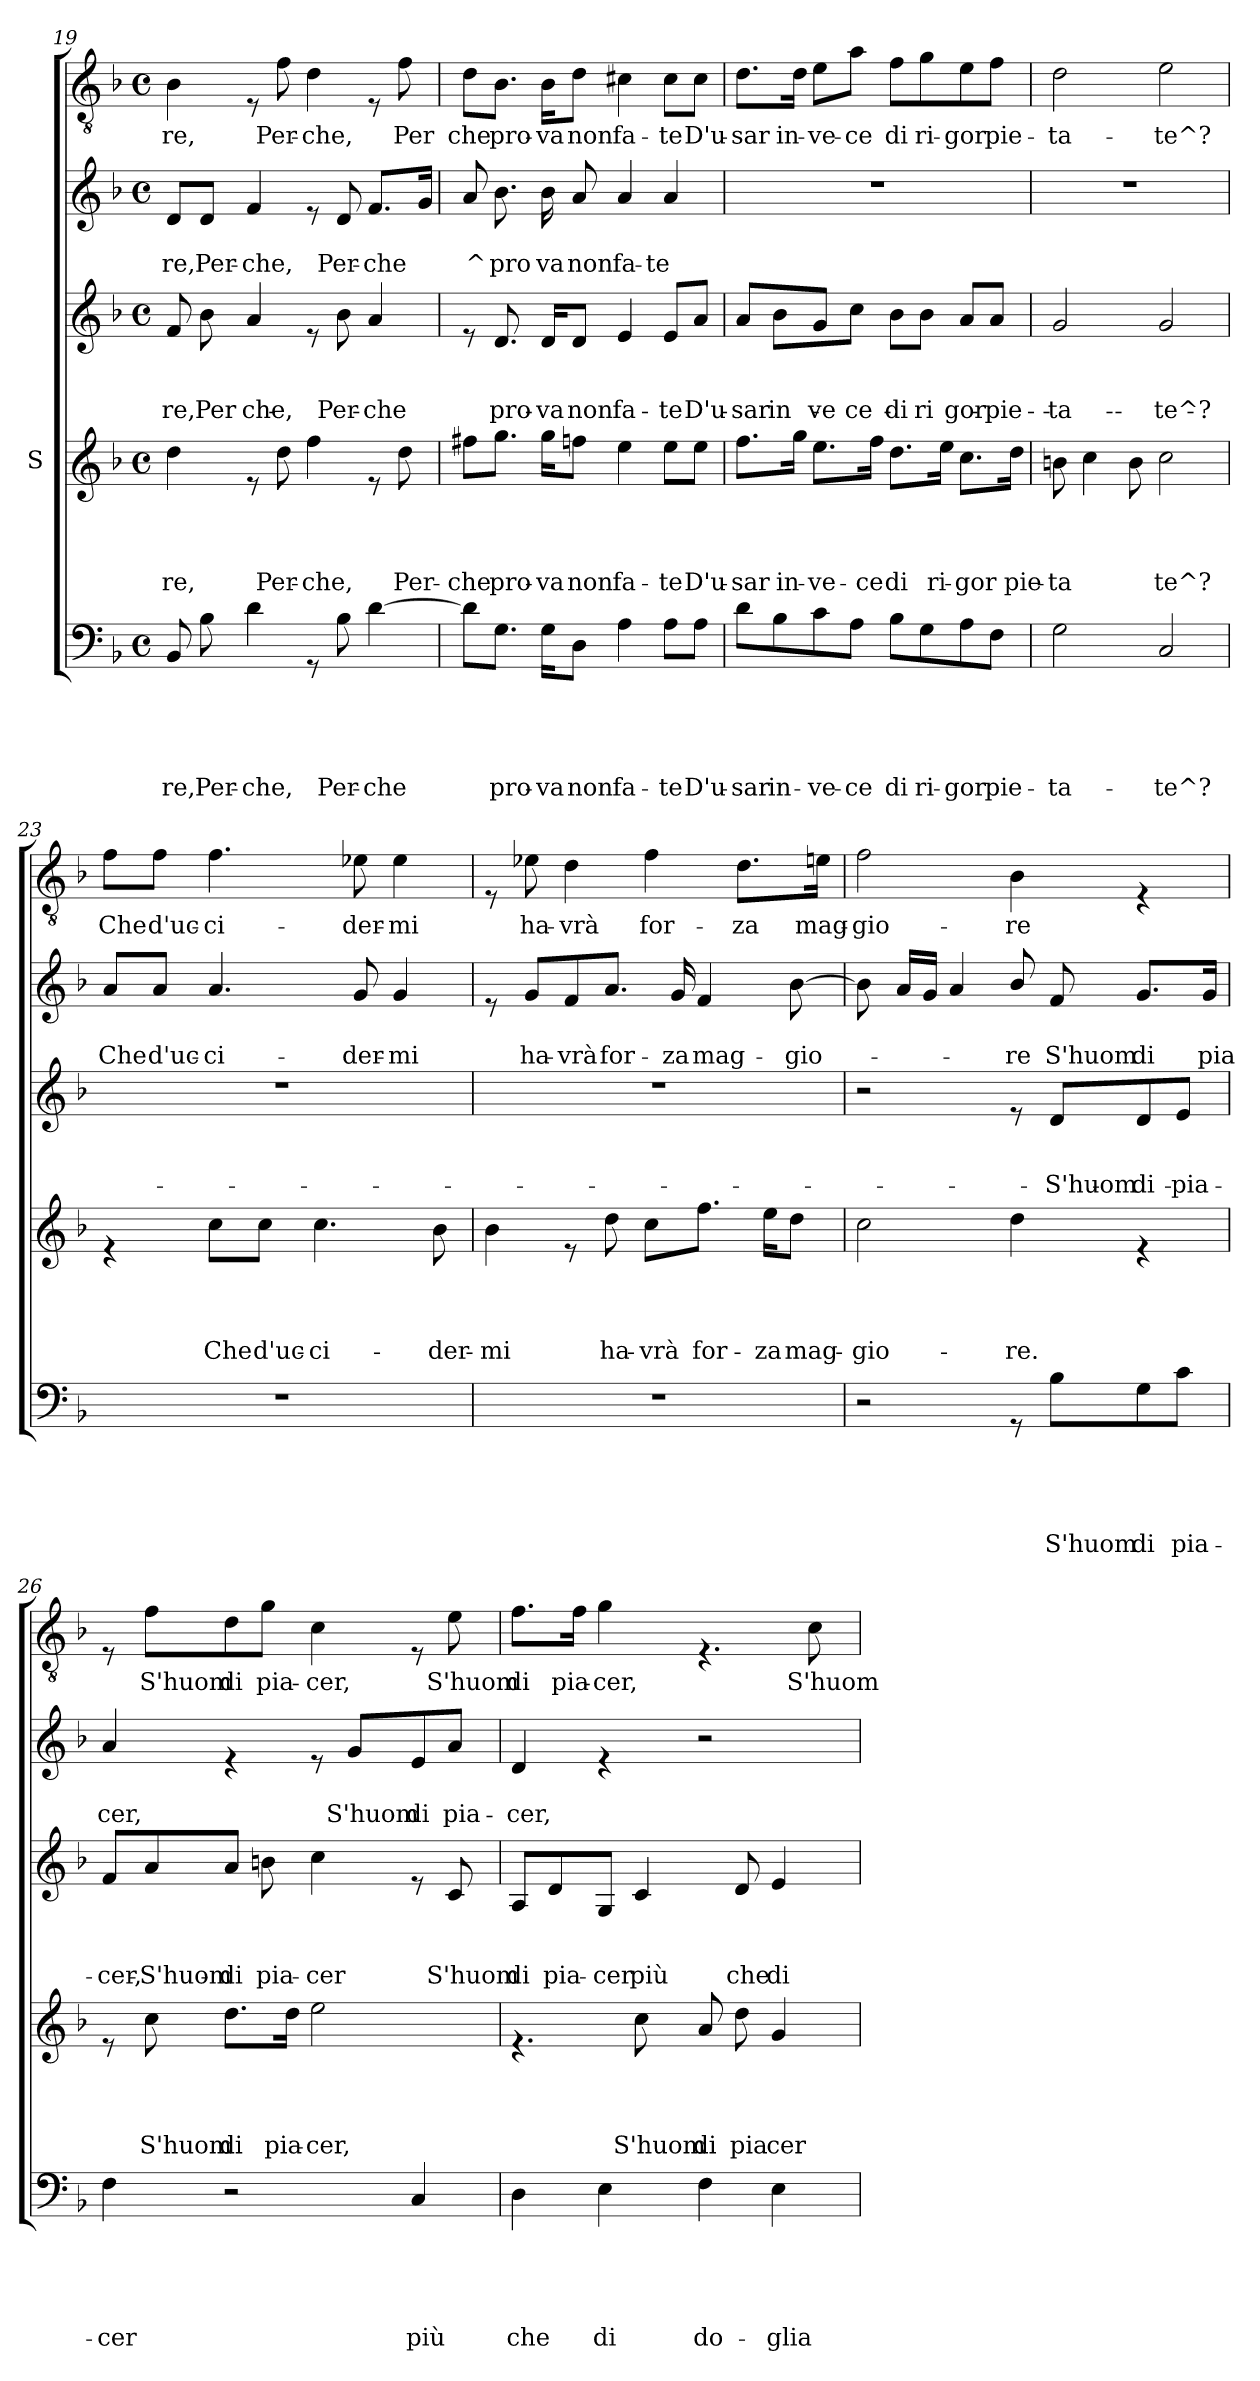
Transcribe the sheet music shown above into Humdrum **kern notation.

**kern	**text	**text	**text	**text	**text	**kern	**text	**text	**text	**text	**kern	**text	**text	**text	**kern	**text	**text	**kern	**text
*part5	*part5	*part5	*part5	*part5	*part5	*part4	*part4	*part4	*part4	*part4	*part3	*part3	*part3	*part3	*part2	*part2	*part2	*part1	*part1
*staff5	*staff5	*staff5	*staff5	*staff5	*staff5	*staff4	*staff4	*staff4	*staff4	*staff4	*staff3	*staff3	*staff3	*staff3	*staff2	*staff2	*staff2	*staff1	*staff1
*	*	*	*	*	*	*I"S	*	*	*	*	*	*	*	*	*	*	*	*	*
*clefF4	*	*	*	*	*	*clefG2	*	*	*	*	*clefG2	*	*	*	*clefG2	*	*	*clefGv2	*
*k[b-]	*	*	*	*	*	*k[b-]	*	*	*	*	*k[b-]	*	*	*	*k[b-]	*	*	*k[b-]	*
*F:	*	*	*	*	*	*F:	*	*	*	*	*F:	*	*	*	*F:	*	*	*F:	*
*M4/4	*	*	*	*	*	*M4/4	*	*	*	*	*M4/4	*	*	*	*M4/4	*	*	*M4/4	*
*met(c)	*	*	*	*	*	*met(c)	*	*	*	*	*met(c)	*	*	*	*met(c)	*	*	*met(c)	*
=19	=19	=19	=19	=19	=19	=19	=19	=19	=19	=19	=19	=19	=19	=19	=19	=19	=19	=19	=19
!	!	!	!	!	!LO:LY:b	!	!	!	!	!LO:LY:b	!	!	!	!LO:LY:b	!	!	!LO:LY:b	!	!LO:LY:b
*	*	*	*	*	*	*	*	*	*	*	*^	*	*	*	*	*	*	*	*
8BB-/	.	.	.	.	-re,	4dd\	.	.	.	-re,	8f/	8ryy	.	.	-re,	8d/L	.	re,	4B-\	re,
!	!	!	!	!	!LO:LY:b	!	!	!	!	!	!	!	!	!	!LO:LY:b	!	!	!LO:LY:b	!	!
8B-\	.	.	.	.	Per-	.	.	.	.	.	8ryy	8b-\	.	.	Per-	8d/J	.	Per-	.	.
!	!	!	!	!	!LO:LY:b	!	!	!	!	!	!	!	!	!	!LO:LY:b	!	!	!LO:LY:b	!	!
4d\	.	.	.	.	-che,	8re	.	.	.	.	4a/	4ryy	.	.	che,	4f/	.	-che,	8rE	.
!	!	!	!	!	!	!	!	!	!	!LO:LY:b	!	!	!	!	!	!	!	!	!	!LO:LY:b
.	.	.	.	.	.	8dd\	.	.	.	Per-	.	.	.	.	.	.	.	.	8f\	Per-
!	!	!	!	!	!	!	!	!	!	!LO:LY:b	!	!	!	!	!	!	!	!	!	!LO:LY:b
8rGG	.	.	.	.	.	4ff\	.	.	.	-che,	2ryy	8re	.	.	.	8re	.	.	4d\	-che,
!	!	!	!	!	!LO:LY:b	!	!	!	!	!	!	!	!	!	!LO:LY:b	!	!	!LO:LY:b	!	!
8B-\	.	.	.	.	Per-	.	.	.	.	.	.	8b-\	.	.	-Per-	8d/	.	Per-	.	.
!	!	!	!	!	!LO:LY:b	!	!	!	!	!	!	!	!	!	!LO:LY:b	!	!	!LO:LY:b	!	!
[>4d\	.	.	.	.	-che	8re	.	.	.	.	.	4a/	.	.	-che	8.f/L	.	-che	8rE	.
!	!	!	!	!	!	!	!	!	!	!LO:LY:b	!	!	!	!	!	!	!	!	!	!LO:LY:b
.	.	.	.	.	.	8dd\	.	.	.	Per-	.	.	.	.	.	.	.	.	8f\	Per
.	.	.	.	.	.	.	.	.	.	.	.	.	.	.	.	16g/Jk	.	.	.	.
*	*	*	*	*	*	*	*	*	*	*	*v	*v	*	*	*	*	*	*	*	*
=20	=20	=20	=20	=20	=20	=20	=20	=20	=20	=20	=20	=20	=20	=20	=20	=20	=20	=20	=20
!	!	!	!	!	!	!	!	!	!	!LO:LY:b	!	!	!	!	!	!	!LO:LY:b	!	!LO:LY:b
*	*	*	*	*	*	*	*	*	*	*	*	*	*	*	*^	*	*	*	*
8d\L]	.	.	.	.	.	8ff#X\L	.	.	.	-che	8re	.	.	.	8a/	8ryy	.	^	8d\L	che
!	!	!	!	!	!LO:LY:b	!	!	!	!	!LO:LY:b	!	!	!	!LO:LY:b	!	!	!	!LO:LY:b	!	!LO:LY:b
8.G\J	.	.	.	.	pro-	8.gg\J	.	.	.	pro-	8.d/	.	.	pro-	4ryy	8.b-\	.	pro	8.B-\J	pro-
!	!	!	!	!	!LO:LY:b	!	!	!	!	!LO:LY:b	!	!	!	!LO:LY:b	!	!	!	!LO:LY:b	!	!LO:LY:b
16G\KL	.	.	.	.	-va	16gg\KL	.	.	.	-va	16d/KL	.	.	-va	.	16b-\	.	va	16B-\KL	-va
!	!	!	!	!	!LO:LY:b	!	!	!	!	!LO:LY:b	!	!	!	!LO:LY:b	!	!	!	!LO:LY:b	!	!LO:LY:b
8D\J	.	.	.	.	non	8ffn\J	.	.	.	non	8d/J	.	.	non	8a/	8ryy	.	non	8d\J	non
!	!	!	!	!	!LO:LY:b	!	!	!	!	!LO:LY:b	!	!	!	!LO:LY:b	!	!	!	!LO:LY:b	!	!LO:LY:b
4A\	.	.	.	.	fa-	4ee\	.	.	.	fa-	4e/	.	.	fa-	2ryy	4a/	.	fa-	4c#X\	fa-
!	!	!	!	!	!LO:LY:b	!	!	!	!	!LO:LY:b	!	!	!	!LO:LY:b	!	!	!	!LO:LY:b	!	!LO:LY:b
8A\L	.	.	.	.	-te	8ee\L	.	.	.	-te	8e/L	.	.	-te	.	4a/	.	-te	8c#\L	-te
!	!	!	!	!	!LO:LY:b	!	!	!	!	!LO:LY:b	!	!	!	!LO:LY:b	!	!	!	!	!	!LO:LY:b
8A\J	.	.	.	.	D'u-	8ee\J	.	.	.	D'u-	8a/J	.	.	D'u-	.	.	.	.	8c#\J	D'u-
*	*	*	*	*	*	*	*	*	*	*	*	*	*	*	*v	*v	*	*	*	*
!!LO:LB:g=z
=21	=21	=21	=21	=21	=21	=21	=21	=21	=21	=21	=21	=21	=21	=21	=21	=21	=21	=21	=21
!	!	!	!	!	!LO:LY:b	!	!	!	!	!LO:LY:b	!	!	!	!LO:LY:b	!	!	!	!	!LO:LY:b
*	*	*	*	*	*	*	*	*	*	*	*^	*	*	*	*	*	*	*	*
8d\L	.	.	.	.	-sar	8.ff\L	.	.	.	-sar	8a/L	8ryy	.	.	-sar	1r	.	.	8.d\L	-sar
!	!	!	!	!	!LO:LY:b	!	!	!	!	!	!	!	!	!	!LO:LY:b	!	!	!	!	!
8B-\	.	.	.	.	in-	.	.	.	.	.	8ryy	8b-\L	.	.	-in-	.	.	.	.	.
!	!	!	!	!	!	!	!	!	!	!LO:LY:b	!	!	!	!	!	!	!	!	!	!LO:LY:b
.	.	.	.	.	.	16gg\Jk	.	.	.	in-	.	.	.	.	.	.	.	.	16d\Jk	in-
!	!	!	!	!	!LO:LY:b	!	!	!	!	!LO:LY:b	!	!	!	!	!LO:LY:b	!	!	!	!	!LO:LY:b
8c\	.	.	.	.	-ve-	8.ee\L	.	.	.	-ve-	8g/J	8ryy	.	.	ve-	.	.	.	8e\L	-ve-
!	!	!	!	!	!LO:LY:b	!	!	!	!	!	!	!	!	!	!LO:LY:b	!	!	!	!	!LO:LY:b
8A\J	.	.	.	.	-ce	.	.	.	.	.	4.ryy	8cc\J	.	.	-ce	.	.	.	8a\J	-ce
!	!	!	!	!	!	!	!	!	!	!LO:LY:b	!	!	!	!	!	!	!	!	!	!
.	.	.	.	.	.	16ff\Jk	.	.	.	-ce	.	.	.	.	.	.	.	.	.	.
!	!	!	!	!	!LO:LY:b	!	!	!	!	!LO:LY:b	!	!	!	!	!LO:LY:b	!	!	!	!	!LO:LY:b
8B-\L	.	.	.	.	di	8.dd\L	.	.	.	di	.	8b-\L	.	.	di	.	.	.	8f\L	di
!	!	!	!	!	!LO:LY:b	!	!	!	!	!	!	!	!	!	!LO:LY:b	!	!	!	!	!LO:LY:b
8G\	.	.	.	.	ri-	.	.	.	.	.	.	8b-\J	.	.	ri-	.	.	.	8g\	ri-
!	!	!	!	!	!	!	!	!	!	!LO:LY:b	!	!	!	!	!	!	!	!	!	!
.	.	.	.	.	.	16ee\Jk	.	.	.	ri-	.	.	.	.	.	.	.	.	.	.
!	!	!	!	!	!LO:LY:b	!	!	!	!	!LO:LY:b	!	!	!	!	!LO:LY:b	!	!	!	!	!LO:LY:b
8A\	.	.	.	.	-gor	8.cc\L	.	.	.	-gor	8a/L	4ryy	.	.	-gor	.	.	.	8e\	-gor
!	!	!	!	!	!LO:LY:b	!	!	!	!	!	!	!	!	!	!LO:LY:b	!	!	!	!	!LO:LY:b
8F\J	.	.	.	.	pie-	.	.	.	.	.	8a/J	.	.	.	pie-	.	.	.	8f\J	pie-
!	!	!	!	!	!	!	!	!	!	!LO:LY:b	!	!	!	!	!	!	!	!	!	!
.	.	.	.	.	.	16dd\Jk	.	.	.	pie-	.	.	.	.	.	.	.	.	.	.
*	*	*	*	*	*	*	*	*	*	*	*v	*v	*	*	*	*	*	*	*	*
=22	=22	=22	=22	=22	=22	=22	=22	=22	=22	=22	=22	=22	=22	=22	=22	=22	=22	=22	=22
!	!	!	!	!	!LO:LY:b	!	!	!	!	!LO:LY:b	!	!	!	!LO:LY:b	!	!	!	!	!LO:LY:b
2G\	.	.	.	.	-ta-	8bn\	.	.	.	-ta	2g/	.	.	-ta-	1r	.	.	2d\	-ta-
.	.	.	.	.	.	4cc\	.	.	.	.	.	.	.	.	.	.	.	.	.
.	.	.	.	.	.	8b\	.	.	.	.	.	.	.	.	.	.	.	.	.
!	!	!	!	!	!LO:LY:b	!	!	!	!	!LO:LY:b	!	!	!	!LO:LY:b	!	!	!	!	!LO:LY:b
2C/	.	.	.	.	-te^?	2cc\	.	.	.	te^?	2g/	.	.	-te^?	.	.	.	2e\	-te^?
=23	=23	=23	=23	=23	=23	=23	=23	=23	=23	=23	=23	=23	=23	=23	=23	=23	=23	=23	=23
!	!	!	!	!	!	!	!	!	!	!	!	!	!	!	!	!	!LO:LY:b	!	!LO:LY:b
1r	.	.	.	.	.	4re	.	.	.	.	1r	.	.	.	8a/L	.	Che	8f\L	Che
!	!	!	!	!	!	!	!	!	!	!	!	!	!	!	!	!	!LO:LY:b	!	!LO:LY:b
.	.	.	.	.	.	.	.	.	.	.	.	.	.	.	8a/J	.	d'uc-	8f\J	d'uc-
!	!	!	!	!	!	!	!	!	!	!LO:LY:b	!	!	!	!	!	!	!LO:LY:b	!	!LO:LY:b
.	.	.	.	.	.	8cc\L	.	.	.	Che	.	.	.	.	4.a/	.	-ci-	4.f\	-ci-
!	!	!	!	!	!	!	!	!	!	!LO:LY:b	!	!	!	!	!	!	!	!	!
.	.	.	.	.	.	8cc\J	.	.	.	d'uc-	.	.	.	.	.	.	.	.	.
!	!	!	!	!	!	!	!	!	!	!LO:LY:b	!	!	!	!	!	!	!	!	!
.	.	.	.	.	.	4.cc\	.	.	.	-ci-	.	.	.	.	.	.	.	.	.
!	!	!	!	!	!	!	!	!	!	!	!	!	!	!	!	!	!LO:LY:b	!	!LO:LY:b
.	.	.	.	.	.	.	.	.	.	.	.	.	.	.	8g/	.	-der-	8e-X\	-der-
!	!	!	!	!	!	!	!	!	!	!	!	!	!	!	!	!	!LO:LY:b	!	!LO:LY:b
.	.	.	.	.	.	.	.	.	.	.	.	.	.	.	4g/	.	-mi	4e-\	-mi
!	!	!	!	!	!	!	!	!	!	!LO:LY:b	!	!	!	!	!	!	!	!	!
.	.	.	.	.	.	8b-\	.	.	.	-der-	.	.	.	.	.	.	.	.	.
!!LO:LB:g=z
=24	=24	=24	=24	=24	=24	=24	=24	=24	=24	=24	=24	=24	=24	=24	=24	=24	=24	=24	=24
!	!	!	!	!	!	!	!	!	!	!LO:LY:b	!	!	!	!	!	!	!	!	!
1r	.	.	.	.	.	4b-\	.	.	.	-mi	1r	.	.	.	8re	.	.	8rE	.
!	!	!	!	!	!	!	!	!	!	!	!	!	!	!	!	!	!LO:LY:b	!	!LO:LY:b
.	.	.	.	.	.	.	.	.	.	.	.	.	.	.	8g/L	.	ha-	8e-X\	ha-
!	!	!	!	!	!	!	!	!	!	!	!	!	!	!	!	!	!LO:LY:b	!	!LO:LY:b
.	.	.	.	.	.	8re	.	.	.	.	.	.	.	.	8f/	.	-vrà	4d\	-vrà
!	!	!	!	!	!	!	!	!	!	!LO:LY:b	!	!	!	!	!	!	!LO:LY:b	!	!
.	.	.	.	.	.	8dd\	.	.	.	ha-	.	.	.	.	8.a/J	.	for-	.	.
!	!	!	!	!	!	!	!	!	!	!LO:LY:b	!	!	!	!	!	!	!	!	!LO:LY:b
.	.	.	.	.	.	8cc\L	.	.	.	-vrà	.	.	.	.	.	.	.	4f\	for-
!	!	!	!	!	!	!	!	!	!	!	!	!	!	!	!	!	!LO:LY:b	!	!
.	.	.	.	.	.	.	.	.	.	.	.	.	.	.	16g/	.	-za	.	.
!	!	!	!	!	!	!	!	!	!	!LO:LY:b	!	!	!	!	!	!	!LO:LY:b	!	!
.	.	.	.	.	.	8.ff\J	.	.	.	for-	.	.	.	.	4f/	.	mag-	.	.
!	!	!	!	!	!	!	!	!	!	!	!	!	!	!	!	!	!	!	!LO:LY:b
.	.	.	.	.	.	.	.	.	.	.	.	.	.	.	.	.	.	8.d\L	-za
!	!	!	!	!	!	!	!	!	!	!LO:LY:b	!	!	!	!	!	!	!	!	!
.	.	.	.	.	.	16ee\KL	.	.	.	-za	.	.	.	.	.	.	.	.	.
!	!	!	!	!	!	!	!	!	!	!LO:LY:b	!	!	!	!	!	!	!LO:LY:b	!	!
.	.	.	.	.	.	8dd\J	.	.	.	mag-	.	.	.	.	[>8b-\	.	-gio-	.	.
!	!	!	!	!	!	!	!	!	!	!	!	!	!	!	!	!	!	!	!LO:LY:b
.	.	.	.	.	.	.	.	.	.	.	.	.	.	.	.	.	.	16en\Jk	mag-
=25	=25	=25	=25	=25	=25	=25	=25	=25	=25	=25	=25	=25	=25	=25	=25	=25	=25	=25	=25
!	!	!	!	!	!	!	!	!	!	!LO:LY:b	!	!	!	!	!	!	!	!	!LO:LY:b
*	*	*	*	*	*	*	*	*	*	*	*	*	*	*	*^	*	*	*	*
2r	.	.	.	.	.	2cc\	.	.	.	-gio-	2r	.	.	.	8b-\]	8ryy	.	.	2f\	-gio-
.	.	.	.	.	.	.	.	.	.	.	.	.	.	.	4.ryy	16a/LL	.	.	.	.
.	.	.	.	.	.	.	.	.	.	.	.	.	.	.	.	16g/JJ	.	.	.	.
.	.	.	.	.	.	.	.	.	.	.	.	.	.	.	.	4a/	.	.	.	.
!	!	!	!	!	!	!	!	!	!	!LO:LY:b	!	!	!	!	!	!	!	!LO:LY:b	!	!LO:LY:b
8rGG	.	.	.	.	.	4dd\	.	.	.	-re.	8re	.	.	.	8b-/	8ryy	.	-re	4B-\	-re
!	!	!	!	!	!LO:LY:b	!	!	!	!	!	!	!	!	!LO:LY:b	!	!	!	!LO:LY:b	!	!
8B-\L	.	.	.	.	S'huom	.	.	.	.	.	8d/L	.	.	S'huom	4.ryy	8f/	.	S'huom	.	.
!	!	!	!	!	!LO:LY:b	!	!	!	!	!	!	!	!	!LO:LY:b	!	!	!	!LO:LY:b	!	!
8G\	.	.	.	.	di	4re	.	.	.	.	8d/	.	.	di	.	8.g/L	.	di	4rE	.
!	!	!	!	!	!LO:LY:b	!	!	!	!	!	!	!	!	!LO:LY:b	!	!	!	!	!	!
8c\J	.	.	.	.	pia-	.	.	.	.	.	8e/J	.	.	pia-	.	.	.	.	.	.
!	!	!	!	!	!	!	!	!	!	!	!	!	!	!	!	!	!	!LO:LY:b	!	!
.	.	.	.	.	.	.	.	.	.	.	.	.	.	.	.	16g/Jk	.	pia-	.	.
=26	=26	=26	=26	=26	=26	=26	=26	=26	=26	=26	=26	=26	=26	=26	=26	=26	=26	=26	=26	=26
!	!	!	!	!	!LO:LY:b	!	!	!	!	!	!	!	!	!LO:LY:b	!	!	!	!LO:LY:b	!	!
*	*	*	*	*	*	*	*	*	*	*	*^	*	*	*	*v	*v	*	*	*	*
4F\	.	.	.	.	-cer	8re	.	.	.	.	8f/L	4.ryy	.	.	-cer,	4a/	.	-cer,	8rE	.
!	!	!	!	!	!	!	!	!	!	!LO:LY:b	!	!	!	!	!LO:LY:b	!	!	!	!	!LO:LY:b
.	.	.	.	.	.	8cc\	.	.	.	S'huom	8a/	.	.	.	S'huom	.	.	.	8f\L	S'huom
!	!	!	!	!	!	!	!	!	!	!LO:LY:b	!	!	!	!	!LO:LY:b	!	!	!	!	!LO:LY:b
2r	.	.	.	.	.	8.dd\L	.	.	.	di	8a/J	.	.	.	di	4re	.	.	8d\	di
!	!	!	!	!	!	!	!	!	!	!	!	!	!	!	!LO:LY:b	!	!	!	!	!LO:LY:b
.	.	.	.	.	.	.	.	.	.	.	2ryy	8bn\	.	.	pia-	.	.	.	8g\J	pia-
!	!	!	!	!	!	!	!	!	!	!LO:LY:b	!	!	!	!	!	!	!	!	!	!
.	.	.	.	.	.	16dd\Jk	.	.	.	pia-	.	.	.	.	.	.	.	.	.	.
!	!	!	!	!	!	!	!	!	!	!LO:LY:b	!	!	!	!	!LO:LY:b	!	!	!	!	!LO:LY:b
.	.	.	.	.	.	2ee\	.	.	.	-cer,	.	4cc\	.	.	-cer	8re	.	.	4c\	-cer,
!	!	!	!	!	!	!	!	!	!	!	!	!	!	!	!	!	!	!LO:LY:b	!	!
.	.	.	.	.	.	.	.	.	.	.	.	.	.	.	.	8g/L	.	S'huom	.	.
!	!	!	!	!	!LO:LY:b	!	!	!	!	!	!	!	!	!	!	!	!	!LO:LY:b	!	!
4C/	.	.	.	.	più	.	.	.	.	.	.	8re	.	.	.	8e/	.	di	8rE	.
!	!	!	!	!	!	!	!	!	!	!	!	!	!	!	!LO:LY:b	!	!	!LO:LY:b	!	!LO:LY:b
.	.	.	.	.	.	.	.	.	.	.	8c/	8ryy	.	.	S'huom	8a/J	.	pia-	8e\	S'huom
!!LO:PB:g=z
=27	=27	=27	=27	=27	=27	=27	=27	=27	=27	=27	=27	=27	=27	=27	=27	=27	=27	=27	=27	=27
!	!	!	!	!	!LO:LY:b	!	!	!	!	!	!	!	!	!	!LO:LY:b	!	!	!LO:LY:b	!	!LO:LY:b
*	*	*	*	*	*	*^	*	*	*	*	*v	*v	*	*	*	*	*	*	*	*
4D\	.	.	.	.	che	4.re	2ryy	.	.	.	.	8A/L	.	.	di	4d/	.	-cer,	8.f\L	di
!	!	!	!	!	!	!	!	!	!	!	!	!	!	!	!LO:LY:b	!	!	!	!	!
.	.	.	.	.	.	.	.	.	.	.	.	8d/	.	.	pia-	.	.	.	.	.
!	!	!	!	!	!	!	!	!	!	!	!	!	!	!	!	!	!	!	!	!LO:LY:b
.	.	.	.	.	.	.	.	.	.	.	.	.	.	.	.	.	.	.	16f\Jk	pia-
!	!	!	!	!	!LO:LY:b	!	!	!	!	!	!	!	!	!	!LO:LY:b	!	!	!	!	!LO:LY:b
4E\	.	.	.	.	di	.	.	.	.	.	.	8G/J	.	.	-cer	4re	.	.	4g\	-cer,
!	!	!	!	!	!	!	!	!	!	!	!LO:LY:b	!	!	!	!LO:LY:b	!	!	!	!	!
.	.	.	.	.	.	8cc\	.	.	.	.	S'huom	4c/	.	.	più	.	.	.	.	.
!	!	!	!	!	!LO:LY:b	!	!	!	!	!	!LO:LY:b	!	!	!	!	!	!	!	!	!
4F\	.	.	.	.	do-	8a/	8ryy	.	.	.	di	.	.	.	.	2r	.	.	4.rE	.
!	!	!	!	!	!	!	!	!	!	!	!LO:LY:b	!	!	!	!LO:LY:b	!	!	!	!	!
.	.	.	.	.	.	8ryy	8dd\	.	.	.	pia-	8d/	.	.	che	.	.	.	.	.
!	!	!	!	!	!LO:LY:b	!	!	!	!	!	!LO:LY:b	!	!	!	!LO:LY:b	!	!	!	!	!
4E\	.	.	.	.	-glia	4g/	4ryy	.	.	.	cer	4e/	.	.	di	.	.	.	.	.
!	!	!	!	!	!	!	!	!	!	!	!	!	!	!	!	!	!	!	!	!LO:LY:b
.	.	.	.	.	.	.	.	.	.	.	.	.	.	.	.	.	.	.	8c\	S'huom
*	*	*	*	*	*	*v	*v	*	*	*	*	*	*	*	*	*	*	*	*	*
=	=	=	=	=	=	=	=	=	=	=	=	=	=	=	=	=	=	=	=
*-	*-	*-	*-	*-	*-	*-	*-	*-	*-	*-	*-	*-	*-	*-	*-	*-	*-	*-	*-
